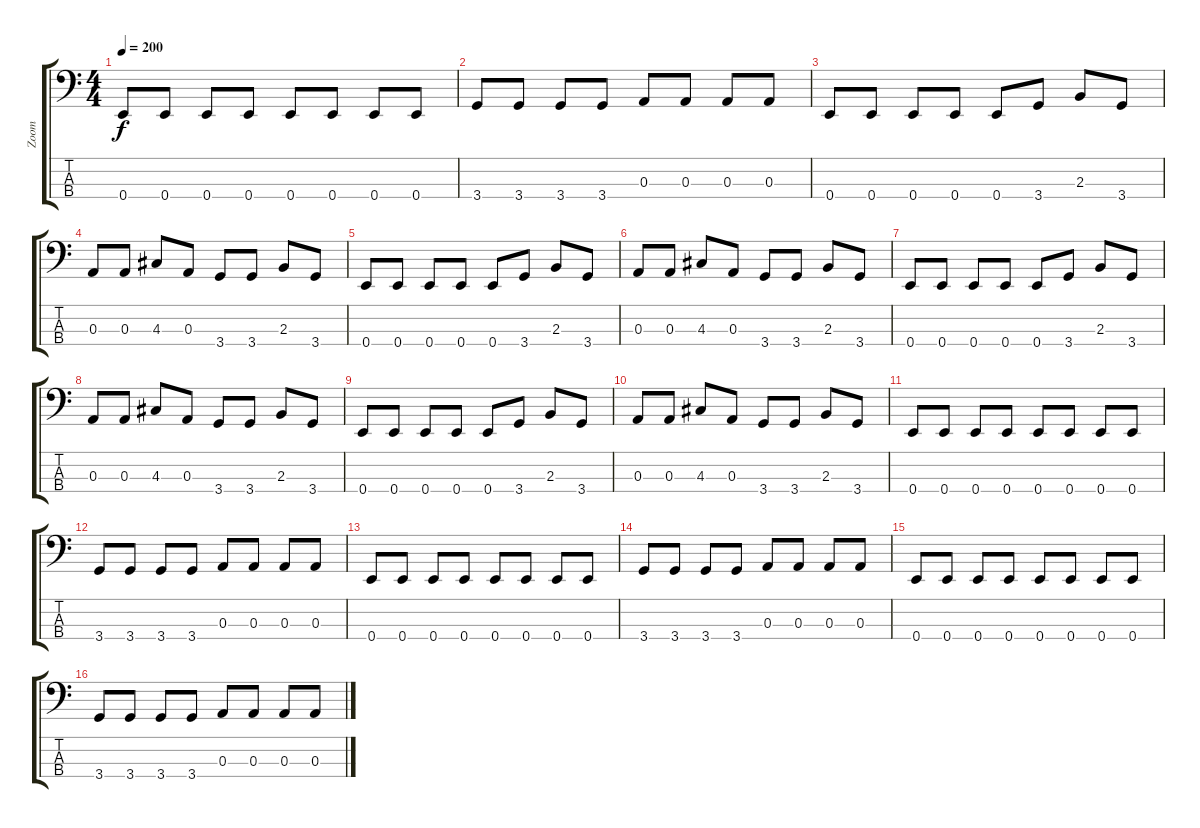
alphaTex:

\track ("Zoom" "Zoom") {instrument electricbassfinger}
\staff {score tabs}
\tuning (G2 D2 A1 E1) {hide}
\ts (4 4)
\tempo 200
\clef f4
\ks c
0.4.8{dy f} 0.4.8 0.4.8 0.4.8 0.4.8 0.4.8 0.4.8 0.4.8 |
3.4.8 3.4.8 3.4.8 3.4.8 0.3.8 0.3.8 0.3.8 0.3.8 |
0.4.8 0.4.8 0.4.8 0.4.8 0.4.8 3.4.8 2.3.8 3.4.8 |
0.3.8 0.3.8 4.3.8 0.3.8 3.4.8 3.4.8 2.3.8 3.4.8 |
0.4.8 0.4.8 0.4.8 0.4.8 0.4.8 3.4.8 2.3.8 3.4.8 |
0.3.8 0.3.8 4.3.8 0.3.8 3.4.8 3.4.8 2.3.8 3.4.8 |
0.4.8 0.4.8 0.4.8 0.4.8 0.4.8 3.4.8 2.3.8 3.4.8 |
0.3.8 0.3.8 4.3.8 0.3.8 3.4.8 3.4.8 2.3.8 3.4.8 |
0.4.8 0.4.8 0.4.8 0.4.8 0.4.8 3.4.8 2.3.8 3.4.8 |
0.3.8 0.3.8 4.3.8 0.3.8 3.4.8 3.4.8 2.3.8 3.4.8 |
0.4.8 0.4.8 0.4.8 0.4.8 0.4.8 0.4.8 0.4.8 0.4.8 |
3.4.8 3.4.8 3.4.8 3.4.8 0.3.8 0.3.8 0.3.8 0.3.8 |
0.4.8 0.4.8 0.4.8 0.4.8 0.4.8 0.4.8 0.4.8 0.4.8 |
3.4.8 3.4.8 3.4.8 3.4.8 0.3.8 0.3.8 0.3.8 0.3.8 |
0.4.8 0.4.8 0.4.8 0.4.8 0.4.8 0.4.8 0.4.8 0.4.8 |
3.4.8 3.4.8 3.4.8 3.4.8 0.3.8 0.3.8 0.3.8 0.3.8
